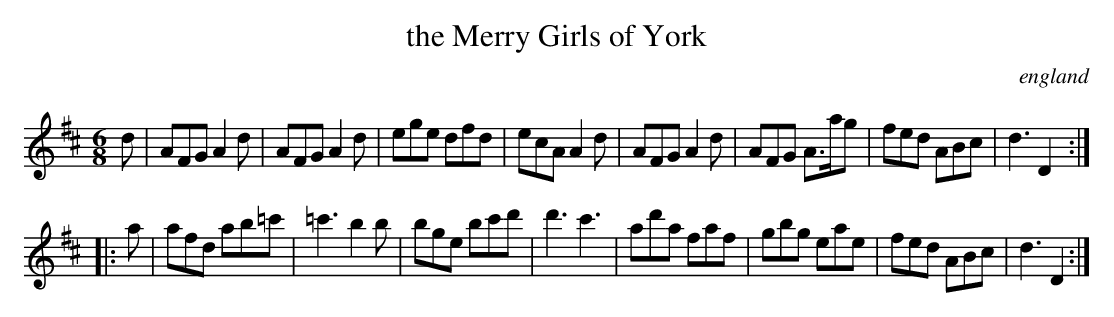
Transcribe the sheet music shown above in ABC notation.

X:1
T:the Merry Girls of York
O:england
M:6/8
K:D
d|\
AFG A2d| AFG A2d| ege dfd| ecA A2d|\
AFG A2d| AFG A>ag| fed ABc| d3 D2::
a|\
afd ab=c'| =c'3 b2b| bge bc'd'| d'3 c'3|\
ad'a faf| gbg eae| fed ABc| d3 D2:|
